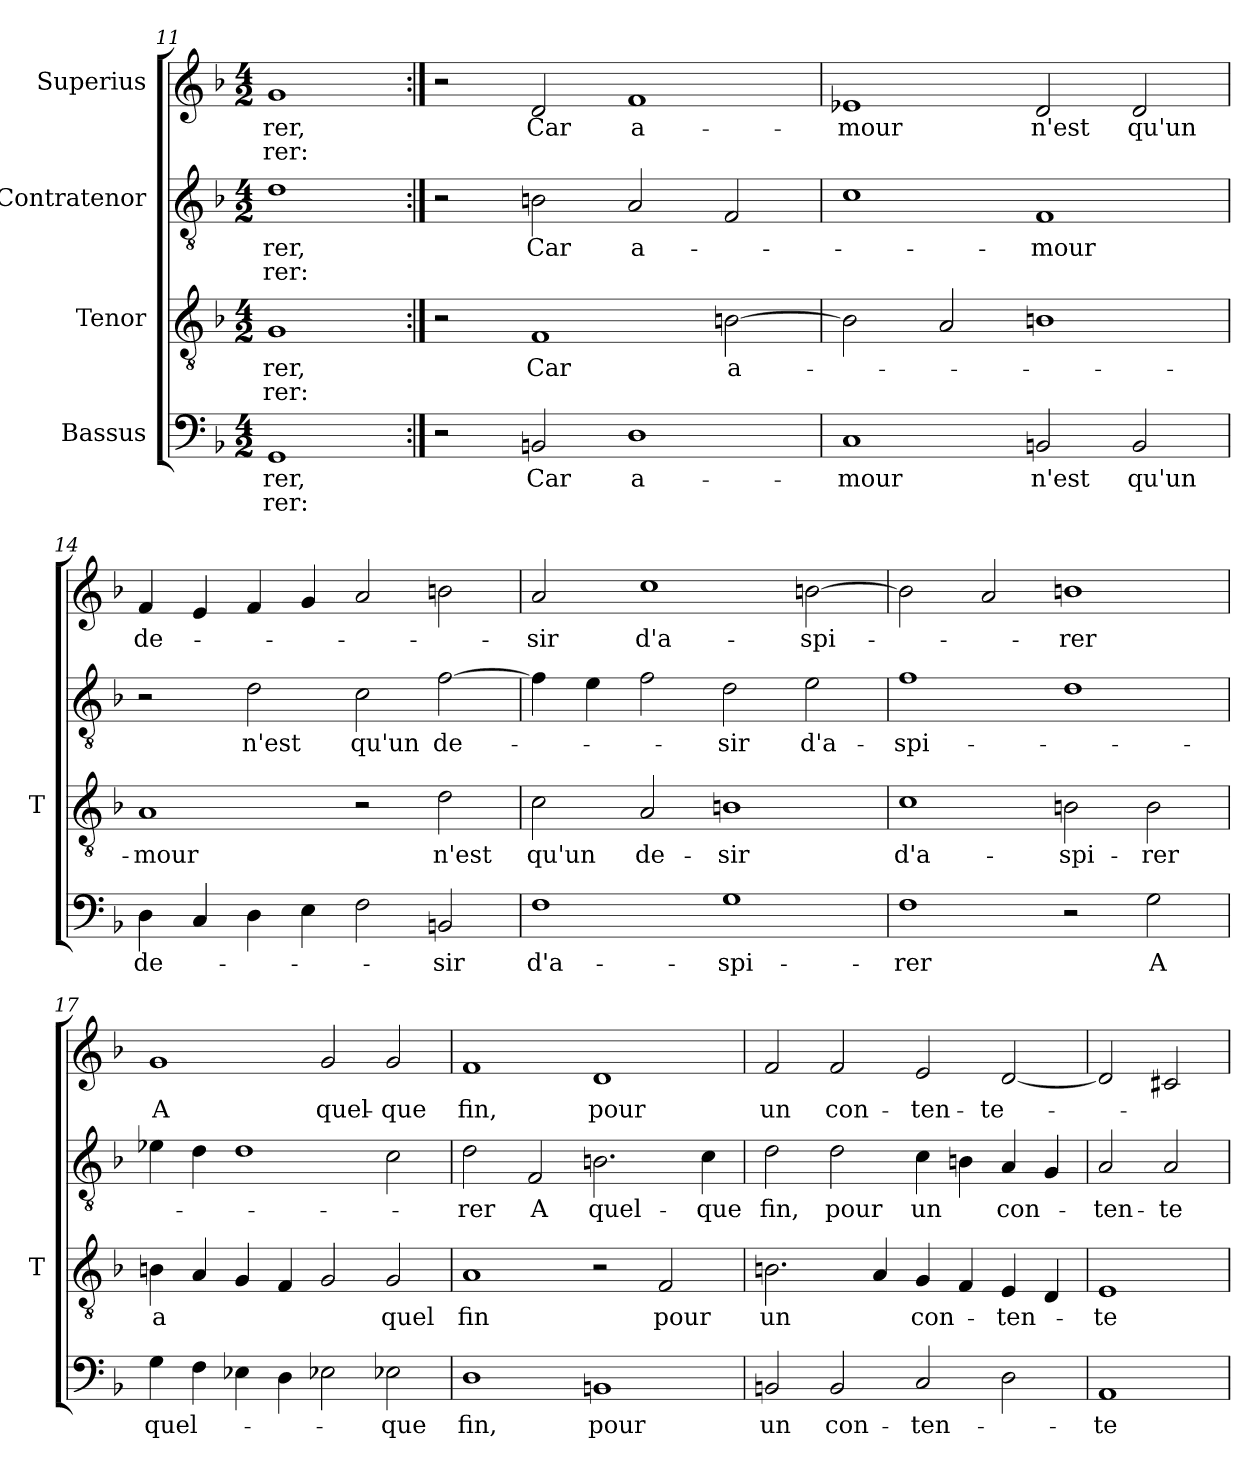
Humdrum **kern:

**kern	**text	**text	**kern	**text	**text	**kern	**text	**text	**kern	**text	**text
*part4	*part4	*part4	*part3	*part3	*part3	*part2	*part2	*part2	*part1	*part1	*part1
*staff4	*staff4	*staff4	*staff3	*staff3	*staff3	*staff2	*staff2	*staff2	*staff1	*staff1	*staff1
*I"Bassus	*	*	*I"Tenor	*	*	*I"Contratenor	*	*	*I"Superius	*	*
*	*	*	*I'T	*	*	*	*	*	*	*	*
*clefF4	*	*	*clefGv2	*	*	*clefGv2	*	*	*clefG2	*	*
*k[b-]	*	*	*k[b-]	*	*	*k[b-]	*	*	*k[b-]	*	*
*M4/2	*	*	*M4/2	*	*	*M4/2	*	*	*M4/2	*	*
=11	=11	=11	=11	=11	=11	=11	=11	=11	=11	=11	=11
1GG	-rer,	-rer:	1G	-rer,	-rer:	1d	-rer,	-rer:	1g	-rer,	-rer:
=12:|!	=12:|!	=12:|!	=12:|!	=12:|!	=12:|!	=12:|!	=12:|!	=12:|!	=12:|!	=12:|!	=12:|!
2r	.	.	2r	.	.	2r	.	.	2r	.	.
2BB	-Car	.	1F	-Car	.	2B	-Car	.	2d	-Car	.
1D	a-	.	.	.	.	2A	a-	.	1f	a-	.
.	.	.	[2Bn	a-	.	2F	.	.	.	.	.
=13	=13	=13	=13	=13	=13	=13	=13	=13	=13	=13	=13
1C	-mour	.	2B]	.	.	1c	.	.	1e-X	-mour	.
.	.	.	2A	.	.	.	.	.	.	.	.
2BB	-n'est	.	1Bn	.	.	1F	-mour	.	2d	-n'est	.
2BB	-qu'un	.	.	.	.	.	.	.	2d	-qu'un	.
=14	=14	=14	=14	=14	=14	=14	=14	=14	=14	=14	=14
4D	de-	.	1A	-mour	.	2r	.	.	4f	de-	.
4C	.	.	.	.	.	.	.	.	4e	.	.
4D	.	.	.	.	.	2d	-n'est	.	4f	.	.
4E	.	.	.	.	.	.	.	.	4g	.	.
2F	.	.	2r	.	.	2c	-qu'un	.	2a	.	.
2BB	-sir	.	2d	-n'est	.	[2f	de-	.	2b	.	.
=15	=15	=15	=15	=15	=15	=15	=15	=15	=15	=15	=15
1F	d'a-	.	2c	-qu'un	.	4f]	.	.	2a	-sir	.
.	.	.	.	.	.	4e	.	.	.	.	.
.	.	.	2A	de-	.	2f	.	.	1cc	d'a-	.
1G	spi-	.	1Bn	-sir	.	2d	-sir	.	.	.	.
.	.	.	.	.	.	2e	d'a-	.	[2b	spi-	.
=16	=16	=16	=16	=16	=16	=16	=16	=16	=16	=16	=16
1F	-rer	.	1c	d'a-	.	1f	spi-	.	2b]	.	.
.	.	.	.	.	.	.	.	.	2a	.	.
2r	.	.	2Bn	spi-	.	1d	.	.	1b	-rer	.
2G	-A	.	2B	-rer	.	.	.	.	.	.	.
=17	=17	=17	=17	=17	=17	=17	=17	=17	=17	=17	=17
4G	quel-	.	4Bn	-a	.	4e-X	.	.	1g	-A	.
4F	.	.	4A	.	.	4d	.	.	.	.	.
4E-X	.	.	4G	.	.	1d	.	.	.	.	.
4D	.	.	4F	.	.	.	.	.	.	.	.
2E-X	.	.	2G	.	.	.	.	.	2g	quel-	.
2E-X	-que	.	2G	-quel	.	2c	.	.	2g	-que	.
=18	=18	=18	=18	=18	=18	=18	=18	=18	=18	=18	=18
1D	-fin,	.	1A	-fin	.	2d	-rer	.	1f	-fin,	.
.	.	.	.	.	.	2F	-A	.	.	.	.
1BB	-pour	.	2r	.	.	2.B	quel-	.	1d	-pour	.
.	.	.	2F	-pour	.	.	.	.	.	.	.
.	.	.	.	.	.	4c	-que	.	.	.	.
=19	=19	=19	=19	=19	=19	=19	=19	=19	=19	=19	=19
2BB	-un	.	2.Bn	-un	.	2d	-fin,	.	2f	-un	.
2BB	con-	.	.	.	.	2d	-pour	.	2f	con-	.
.	.	.	4A	.	.	.	.	.	.	.	.
2C	ten-	.	4G	con-	.	4c	-un	.	2e	ten-	.
.	.	.	4F	.	.	4B	.	.	.	.	.
2D	.	.	4E	ten-	.	4A	con-	.	[2d	te-	.
.	.	.	4D	.	.	4G	.	.	.	.	.
=20	=20	=20	=20	=20	=20	=20	=20	=20	=20	=20	=20
1AA	te-	.	1E	te-	.	2A	ten-	.	2d]	.	.
.	.	.	.	.	.	2A	te-	.	2c#X	.	.
=	=	=	=	=	=	=	=	=	=	=	=
*-	*-	*-	*-	*-	*-	*-	*-	*-	*-	*-	*-
